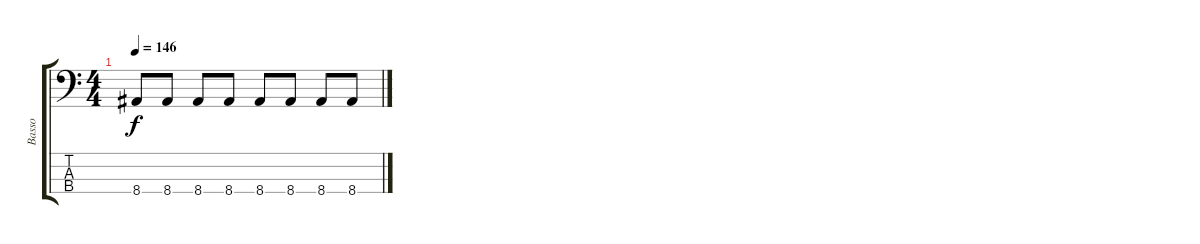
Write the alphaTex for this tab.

\track ("Basso" "Basso") {instrument electricbassfinger}
\staff {score tabs}
\tuning (F2 C2 G1 D1) {hide}
\ts (4 4)
\tempo 146
\clef f4
\ks c
8.4.8{dy f} 8.4.8 8.4.8 8.4.8 8.4.8 8.4.8 8.4.8 8.4.8
